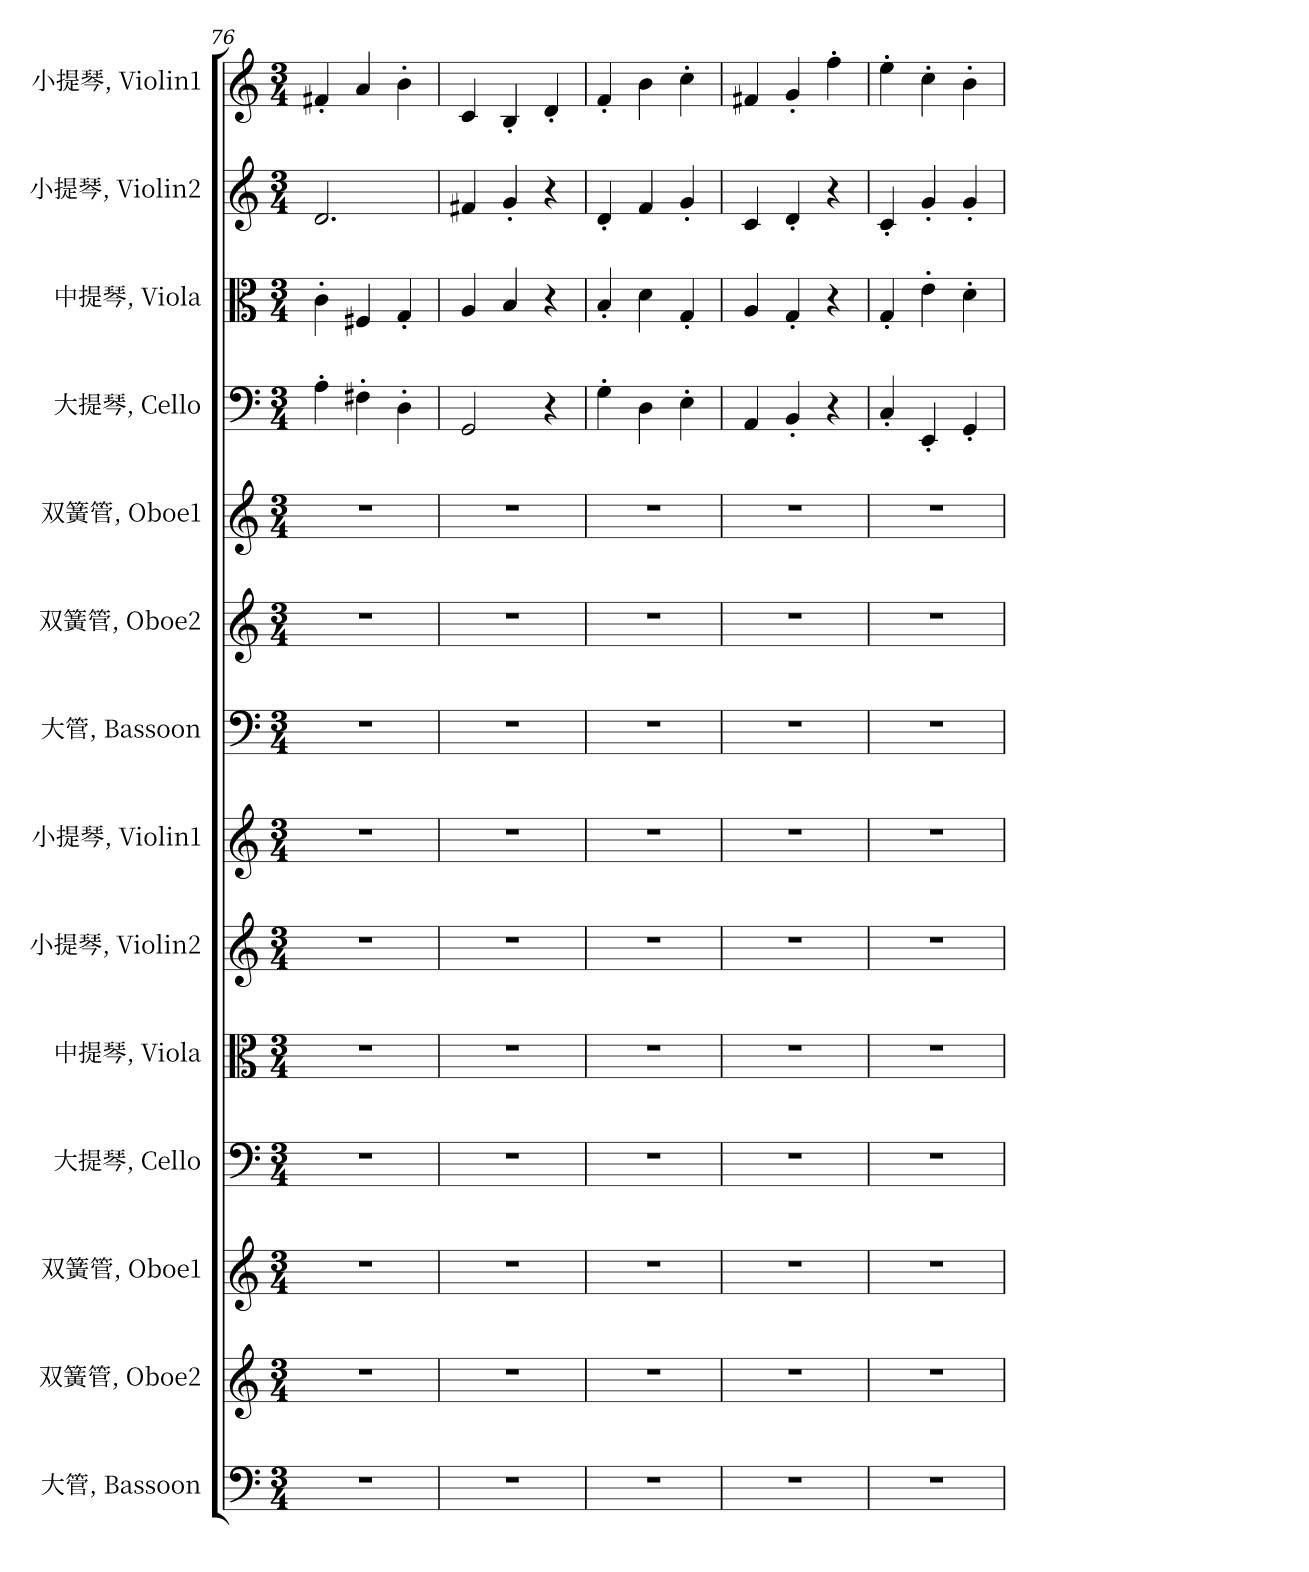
**kern	**kern	**kern	**kern	**kern	**kern	**kern	**kern	**kern	**kern	**kern	**kern	**kern	**kern
*part14	*part13	*part12	*part11	*part10	*part9	*part8	*part7	*part6	*part5	*part4	*part3	*part2	*part1
*staff14	*staff13	*staff12	*staff11	*staff10	*staff9	*staff8	*staff7	*staff6	*staff5	*staff4	*staff3	*staff2	*staff1
*I"大管, Bassoon	*I"双簧管, Oboe2	*I"双簧管, Oboe1	*I"大提琴, Cello	*I"中提琴, Viola	*I"小提琴, Violin2	*I"小提琴, Violin1	*I"大管, Bassoon	*I"双簧管, Oboe2	*I"双簧管, Oboe1	*I"大提琴, Cello	*I"中提琴, Viola	*I"小提琴, Violin2	*I"小提琴, Violin1
*I'Bsn.	*I'Ob.	*I'Ob.	*	*I'Vla.	*I'Vln.	*I'Vln.	*I'Bsn.	*I'Ob.	*I'Ob.	*	*I'Vla.	*I'Vln.	*I'Vln.
*clefF4	*clefG2	*clefG2	*clefF4	*clefC3	*clefG2	*clefG2	*clefF4	*clefG2	*clefG2	*clefF4	*clefC3	*clefG2	*clefG2
*k[]	*k[]	*k[]	*k[]	*k[]	*k[]	*k[]	*k[]	*k[]	*k[]	*k[]	*k[]	*k[]	*k[]
*M3/4	*M3/4	*M3/4	*M3/4	*M3/4	*M3/4	*M3/4	*M3/4	*M3/4	*M3/4	*M3/4	*M3/4	*M3/4	*M3/4
=76	=76	=76	=76	=76	=76	=76	=76	=76	=76	=76	=76	=76	=76
2.r	2.r	2.r	2.r	2.r	2.r	2.r	2.r	2.r	2.r	4A'\	4c'\	2.d/	4f#X'/
.	.	.	.	.	.	.	.	.	.	4F#X'\	4F#X/	.	4a/
.	.	.	.	.	.	.	.	.	.	4D'\	4G'/	.	4b'\
=77	=77	=77	=77	=77	=77	=77	=77	=77	=77	=77	=77	=77	=77
2.r	2.r	2.r	2.r	2.r	2.r	2.r	2.r	2.r	2.r	2GG/	4A/	4f#X/	4c/
.	.	.	.	.	.	.	.	.	.	.	4B/	4g'/	4B'/
.	.	.	.	.	.	.	.	.	.	4r	4r	4r	4d'/
=78	=78	=78	=78	=78	=78	=78	=78	=78	=78	=78	=78	=78	=78
2.r	2.r	2.r	2.r	2.r	2.r	2.r	2.r	2.r	2.r	4G'\	4B'/	4d'/	4f'/
.	.	.	.	.	.	.	.	.	.	4D\	4d\	4f/	4b\
.	.	.	.	.	.	.	.	.	.	4E'\	4G'/	4g'/	4cc'\
=79	=79	=79	=79	=79	=79	=79	=79	=79	=79	=79	=79	=79	=79
2.r	2.r	2.r	2.r	2.r	2.r	2.r	2.r	2.r	2.r	4AA/	4A/	4c/	4f#X/
.	.	.	.	.	.	.	.	.	.	4BB'/	4G'/	4d'/	4g'/
.	.	.	.	.	.	.	.	.	.	4r	4r	4r	4ff'\
=80	=80	=80	=80	=80	=80	=80	=80	=80	=80	=80	=80	=80	=80
2.r	2.r	2.r	2.r	2.r	2.r	2.r	2.r	2.r	2.r	4C'/	4G'/	4c'/	4ee'\
.	.	.	.	.	.	.	.	.	.	4EE'/	4e'\	4g'/	4cc'\
.	.	.	.	.	.	.	.	.	.	4GG'/	4d'\	4g'/	4b'\
=	=	=	=	=	=	=	=	=	=	=	=	=	=
*-	*-	*-	*-	*-	*-	*-	*-	*-	*-	*-	*-	*-	*-
